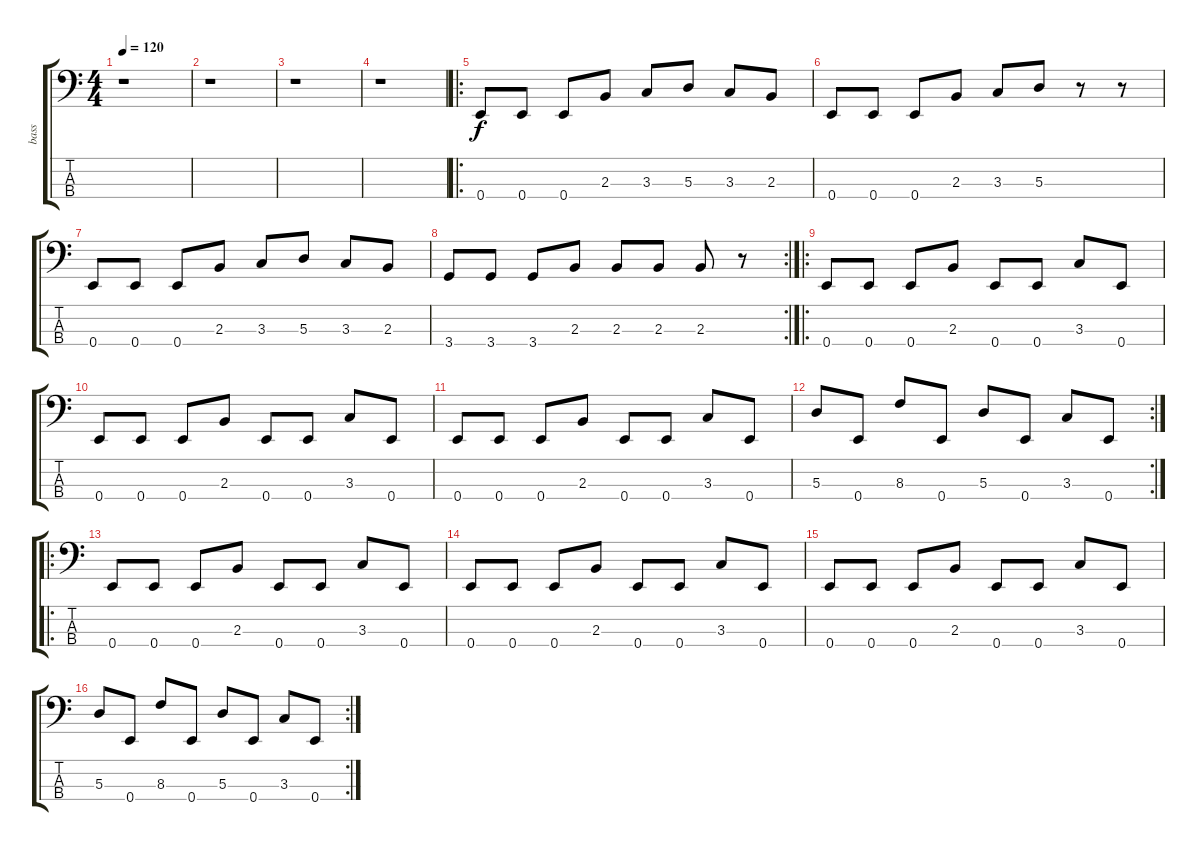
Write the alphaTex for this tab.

\track ("bass" "bass") {instrument electricbassfinger}
\staff {score tabs}
\tuning (G2 D2 A1 E1) {hide}
\ts (4 4)
\tempo 120
\clef f4
\ks c
r.1{dy f instrument electricbassfinger} |
r.1 |
r.1 |
r.1 |
\ro
0.4.8 0.4.8 0.4.8 2.3.8 3.3.8 5.3.8 3.3.8 2.3.8 |
0.4.8 0.4.8 0.4.8 2.3.8 3.3.8 5.3.8 r.8 r.8 |
0.4.8 0.4.8 0.4.8 2.3.8 3.3.8 5.3.8 3.3.8 2.3.8 |
\rc 2
3.4.8 3.4.8 3.4.8 2.3.8 2.3.8 2.3.8 2.3.8 r.8 |
\ro
0.4.8 0.4.8 0.4.8 2.3.8 0.4.8 0.4.8 3.3.8 0.4.8 |
0.4.8 0.4.8 0.4.8 2.3.8 0.4.8 0.4.8 3.3.8 0.4.8 |
0.4.8 0.4.8 0.4.8 2.3.8 0.4.8 0.4.8 3.3.8 0.4.8 |
\rc 2
5.3.8 0.4.8 8.3.8 0.4.8 5.3.8 0.4.8 3.3.8 0.4.8 |
\ro
0.4.8 0.4.8 0.4.8 2.3.8 0.4.8 0.4.8 3.3.8 0.4.8 |
0.4.8 0.4.8 0.4.8 2.3.8 0.4.8 0.4.8 3.3.8 0.4.8 |
0.4.8 0.4.8 0.4.8 2.3.8 0.4.8 0.4.8 3.3.8 0.4.8 |
\rc 2
5.3.8 0.4.8 8.3.8 0.4.8 5.3.8 0.4.8 3.3.8 0.4.8
